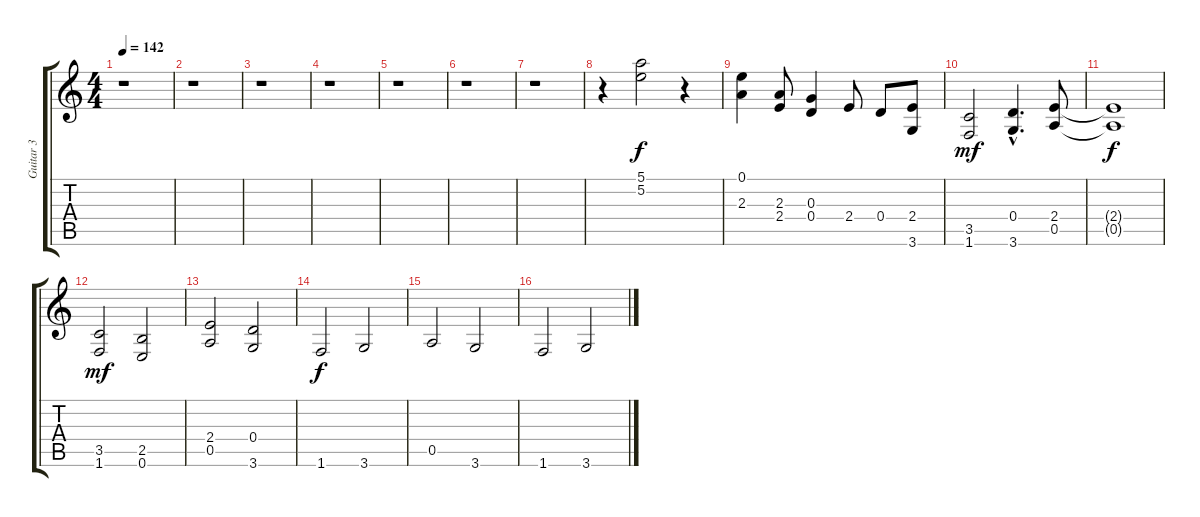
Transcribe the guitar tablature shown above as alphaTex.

\track ("Guitar 3" "Guitar 3") {instrument overdrivenguitar}
\staff {score tabs}
\tuning (E4 B3 G3 D3 A2 E2) {hide}
\ts (4 4)
\tempo 142
\clef g2
\ks c
r.1{dy f} |
r.1 |
r.1 |
r.1 |
r.1 |
r.1 |
r.1 |
r.4 (5.1 5.2).2{volume 12} r.4 |
(0.1 2.3).4 (2.3 2.4).8 (0.3 0.4).4 2.4.8 0.4.8 (2.4 3.6).8 |
(3.5 1.6).2{dy mf} (0.4{hac} 3.6{hac}).4{d} (2.4 0.5).8 |
(2.4{t} 0.5{t}).1{dy f} |
(3.5 1.6).2{dy mf} (2.5 0.6).2 |
(2.4 0.5).2 (0.4 3.6).2 |
1.6.2{dy f} 3.6.2 |
0.5.2 3.6.2 |
1.6.2 3.6.2
